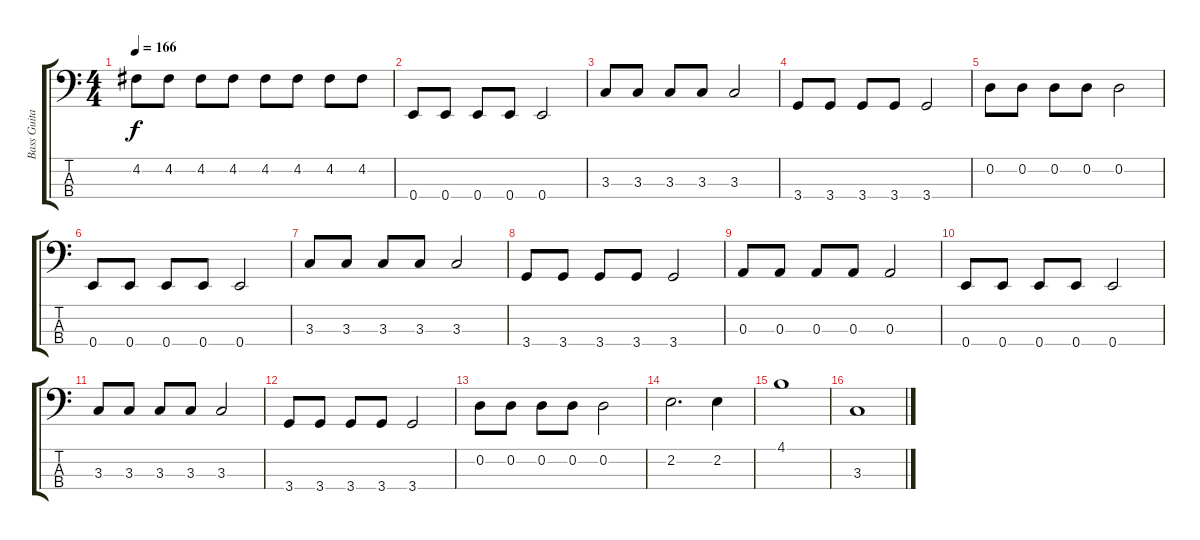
\track ("Bass Guitar" "Bass Guita") {instrument electricbassfinger}
\staff {score tabs}
\tuning (G2 D2 A1 E1) {hide}
\ts (4 4)
\tempo 166
\clef f4
\ks c
4.2.8{dy f} 4.2.8 4.2.8 4.2.8 4.2.8 4.2.8 4.2.8 4.2.8 |
0.4.8 0.4.8 0.4.8 0.4.8 0.4.2 |
3.3.8 3.3.8 3.3.8 3.3.8 3.3.2 |
3.4.8 3.4.8 3.4.8 3.4.8 3.4.2 |
0.2.8 0.2.8 0.2.8 0.2.8 0.2.2 |
0.4.8 0.4.8 0.4.8 0.4.8 0.4.2 |
3.3.8 3.3.8 3.3.8 3.3.8 3.3.2 |
3.4.8 3.4.8 3.4.8 3.4.8 3.4.2 |
0.3.8 0.3.8 0.3.8 0.3.8 0.3.2 |
0.4.8 0.4.8 0.4.8 0.4.8 0.4.2 |
3.3.8 3.3.8 3.3.8 3.3.8 3.3.2 |
3.4.8 3.4.8 3.4.8 3.4.8 3.4.2 |
0.2.8 0.2.8 0.2.8 0.2.8 0.2.2 |
2.2.2{d} 2.2.4 |
4.1.1 |
3.3.1
